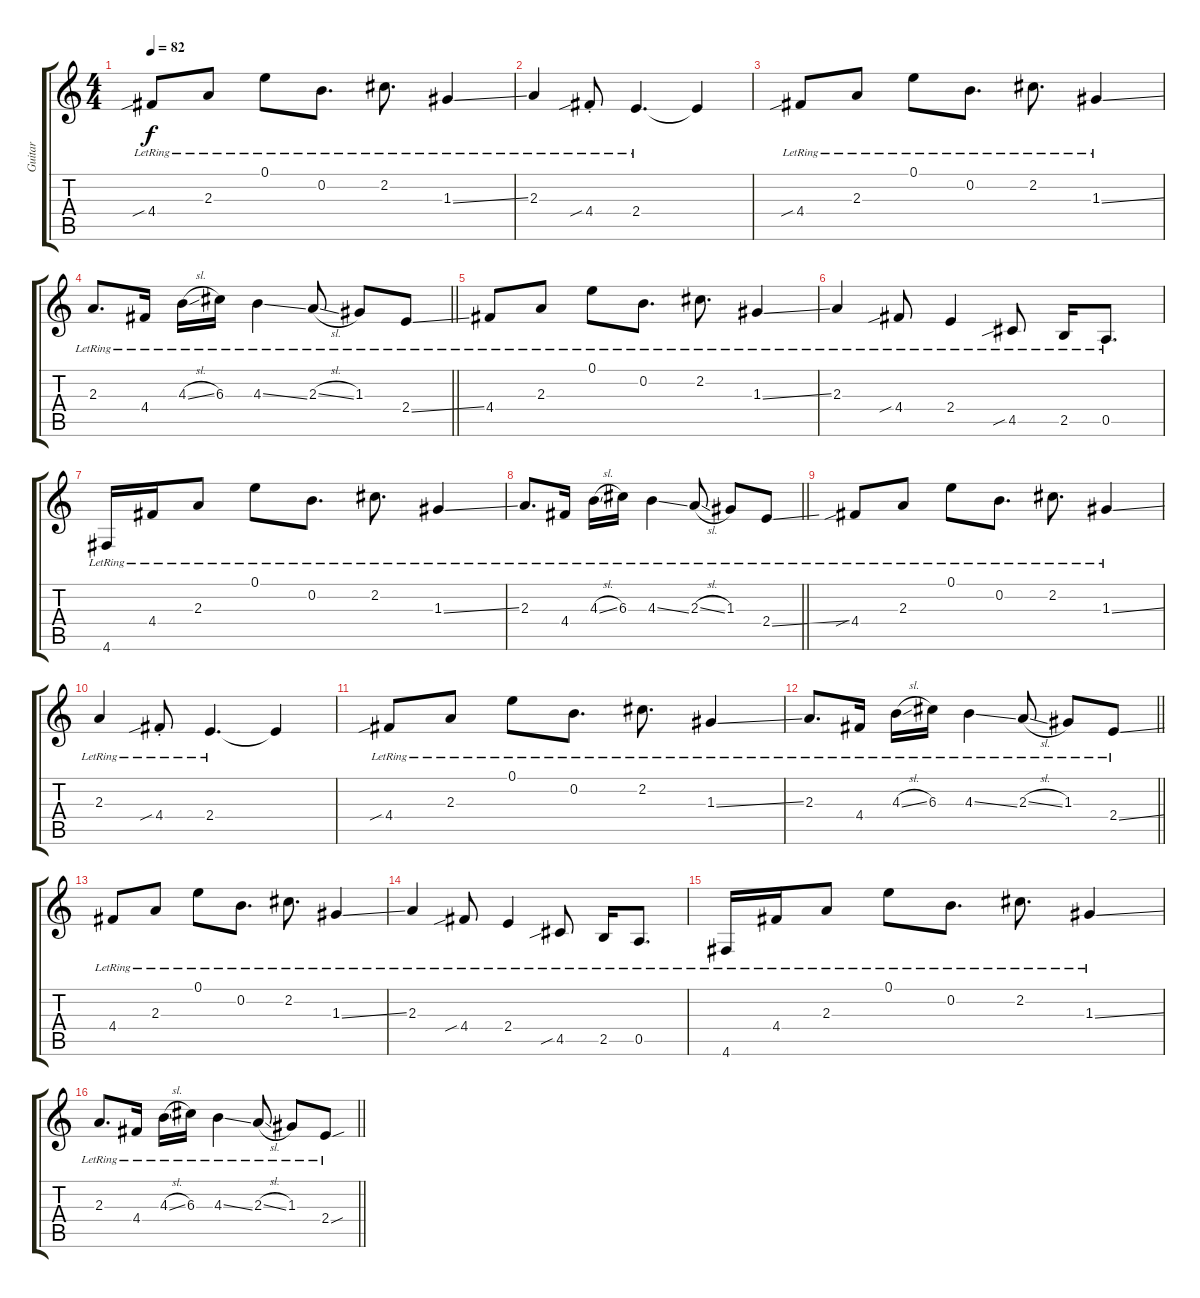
\track ("Guitar" "Guitar") {instrument distortionguitar}
\staff {score tabs}
\tuning (E4 B3 G3 D3 A2 D2) {hide}
\ts (4 4)
\section ("" "")
\tempo 82
\clef g2
\ks c
4.4{sib lr}.8{dy f} 2.3{lr}.8 0.1{lr}.8 0.2{lr}.8{d} 2.2{lr}.8{d} 1.3{ss lr}.4 |
2.3{lr}.4 4.4{sib st lr}.8 2.4{lr}.4{d} 2.4{t}.4 |
4.4{sib lr}.8 2.3{lr}.8 0.1{lr}.8 0.2{lr}.8{d} 2.2{lr}.8{d} 1.3{ss lr}.4 |
\barLineRight lightlight
2.3{lr}.8{d} 4.4{lr}.16 4.3{sl lr}.16 6.3{lr}.16 4.3{ss lr}.4 2.3{sl lr}.8 1.3{lr}.8 2.4{ss lr}.8 |
4.4{lr}.8 2.3{lr}.8 0.1{lr}.8 0.2{lr}.8{d} 2.2{lr}.8{d} 1.3{ss lr}.4 |
2.3{lr}.4 4.4{sib lr}.8 2.4{lr}.4 4.5{sib lr}.8 2.5{lr}.16 0.5{lr}.8{d} |
4.6{lr}.16 4.4{lr}.16 2.3{lr}.8 0.1{lr}.8 0.2{lr}.8{d} 2.2{lr}.8{d} 1.3{ss lr}.4 |
\barLineRight lightlight
2.3{lr}.8{d} 4.4{lr}.16 4.3{sl lr}.16 6.3{lr}.16 4.3{ss lr}.4 2.3{sl lr}.8 1.3{lr}.8 2.4{ss lr}.8 |
\section ("" "")
4.4{sib lr}.8{instrument overdrivenguitar} 2.3{lr}.8 0.1{lr}.8 0.2{lr}.8{d} 2.2{lr}.8{d} 1.3{ss lr}.4 |
2.3{lr}.4 4.4{sib st lr}.8 2.4{lr}.4{d} 2.4{t}.4 |
4.4{sib lr}.8 2.3{lr}.8 0.1{lr}.8 0.2{lr}.8{d} 2.2{lr}.8{d} 1.3{ss lr}.4 |
\barLineRight lightlight
2.3{lr}.8{d} 4.4{lr}.16 4.3{sl lr}.16 6.3{lr}.16 4.3{ss lr}.4 2.3{sl lr}.8 1.3{lr}.8 2.4{ss lr}.8 |
4.4{lr}.8 2.3{lr}.8 0.1{lr}.8 0.2{lr}.8{d} 2.2{lr}.8{d} 1.3{ss lr}.4 |
2.3{lr}.4 4.4{sib lr}.8 2.4{lr}.4 4.5{sib lr}.8 2.5{lr}.16 0.5{lr}.8{d} |
4.6{lr}.16 4.4{lr}.16 2.3{lr}.8 0.1{lr}.8 0.2{lr}.8{d} 2.2{lr}.8{d} 1.3{ss lr}.4 |
\barLineRight lightlight
2.3{lr}.8{d} 4.4{lr}.16 4.3{sl lr}.16 6.3{lr}.16 4.3{ss lr}.4 2.3{sl lr}.8 1.3{lr}.8 2.4{sou lr}.8
